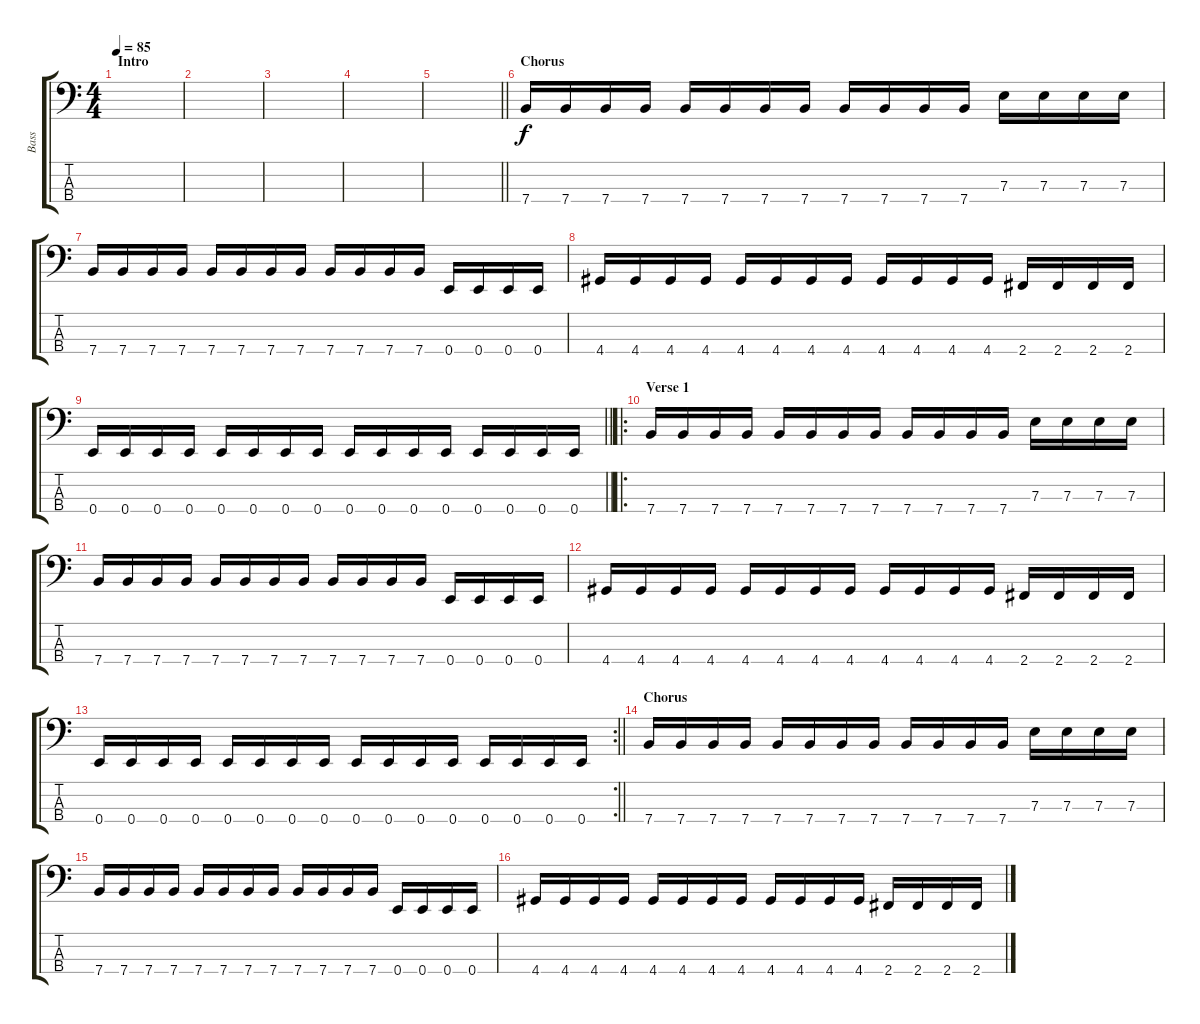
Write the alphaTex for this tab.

\track ("Bass" "Bass") {instrument electricbassfinger}
\staff {score tabs}
\tuning (G2 D2 A1 E1) {hide}
\ts (4 4)
\section ("" "Intro")
\tempo 85
\clef f4
\ks c
|
|
|
|
\barLineRight lightlight
|
\section ("" "Chorus")
7.4.16 7.4.16 7.4.16 7.4.16 7.4.16 7.4.16 7.4.16 7.4.16 7.4.16 7.4.16 7.4.16 7.4.16 7.3.16 7.3.16 7.3.16 7.3.16 |
7.4.16 7.4.16 7.4.16 7.4.16 7.4.16 7.4.16 7.4.16 7.4.16 7.4.16 7.4.16 7.4.16 7.4.16 0.4.16 0.4.16 0.4.16 0.4.16 |
4.4.16 4.4.16 4.4.16 4.4.16 4.4.16 4.4.16 4.4.16 4.4.16 4.4.16 4.4.16 4.4.16 4.4.16 2.4.16 2.4.16 2.4.16 2.4.16 |
\barLineRight lightlight
0.4.16 0.4.16 0.4.16 0.4.16 0.4.16 0.4.16 0.4.16 0.4.16 0.4.16 0.4.16 0.4.16 0.4.16 0.4.16 0.4.16 0.4.16 0.4.16 |
\ro
\section ("" "Verse 1")
7.4.16 7.4.16 7.4.16 7.4.16 7.4.16 7.4.16 7.4.16 7.4.16 7.4.16 7.4.16 7.4.16 7.4.16 7.3.16 7.3.16 7.3.16 7.3.16 |
7.4.16 7.4.16 7.4.16 7.4.16 7.4.16 7.4.16 7.4.16 7.4.16 7.4.16 7.4.16 7.4.16 7.4.16 0.4.16 0.4.16 0.4.16 0.4.16 |
4.4.16 4.4.16 4.4.16 4.4.16 4.4.16 4.4.16 4.4.16 4.4.16 4.4.16 4.4.16 4.4.16 4.4.16 2.4.16 2.4.16 2.4.16 2.4.16 |
\rc 2
\barLineRight lightlight
0.4.16 0.4.16 0.4.16 0.4.16 0.4.16 0.4.16 0.4.16 0.4.16 0.4.16 0.4.16 0.4.16 0.4.16 0.4.16 0.4.16 0.4.16 0.4.16 |
\section ("" "Chorus")
7.4.16 7.4.16 7.4.16 7.4.16 7.4.16 7.4.16 7.4.16 7.4.16 7.4.16 7.4.16 7.4.16 7.4.16 7.3.16 7.3.16 7.3.16 7.3.16 |
7.4.16 7.4.16 7.4.16 7.4.16 7.4.16 7.4.16 7.4.16 7.4.16 7.4.16 7.4.16 7.4.16 7.4.16 0.4.16 0.4.16 0.4.16 0.4.16 |
4.4.16 4.4.16 4.4.16 4.4.16 4.4.16 4.4.16 4.4.16 4.4.16 4.4.16 4.4.16 4.4.16 4.4.16 2.4.16 2.4.16 2.4.16 2.4.16
